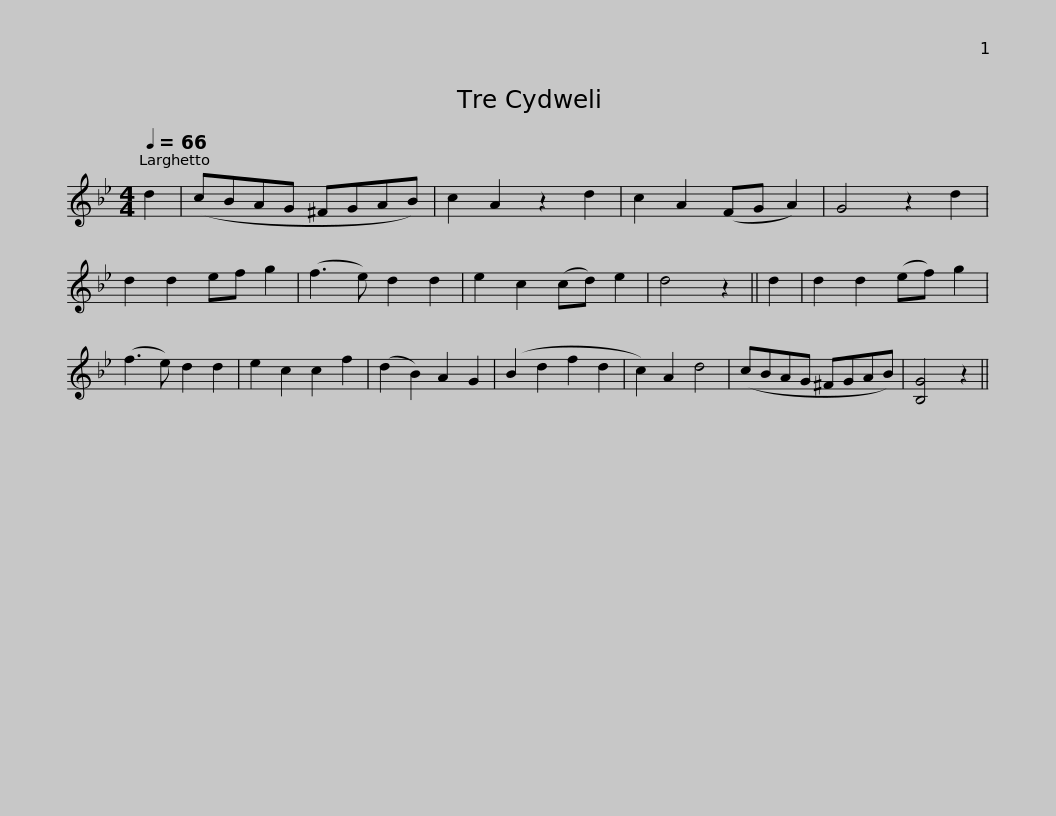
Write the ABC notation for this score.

X:1
L:1/8
Q:1/4=66
M:4/4
I:linebreak $
K:Gmin
V:1 treble
V:1
 d2 | (cBAG ^FGAB) | c2 A2 z2 d2 | c2 A2 (FG A2) | G4 z2 d2 | %5
 d2 d2 ef g2 | (f3 e) d2 d2 | e2 c2 (cd) e2 | d4 z2 || d2 |$ %10
 d2 d2 (ef) g2 | (f3 e) d2 d2 | e2 c2 c2 f2 | (d2 B2) A2 G2 | (B2 d2 f2 d2 | %15
 c2) A2 d4 | (cBAG ^FGAB) | [B,G]4 z2 || %18
